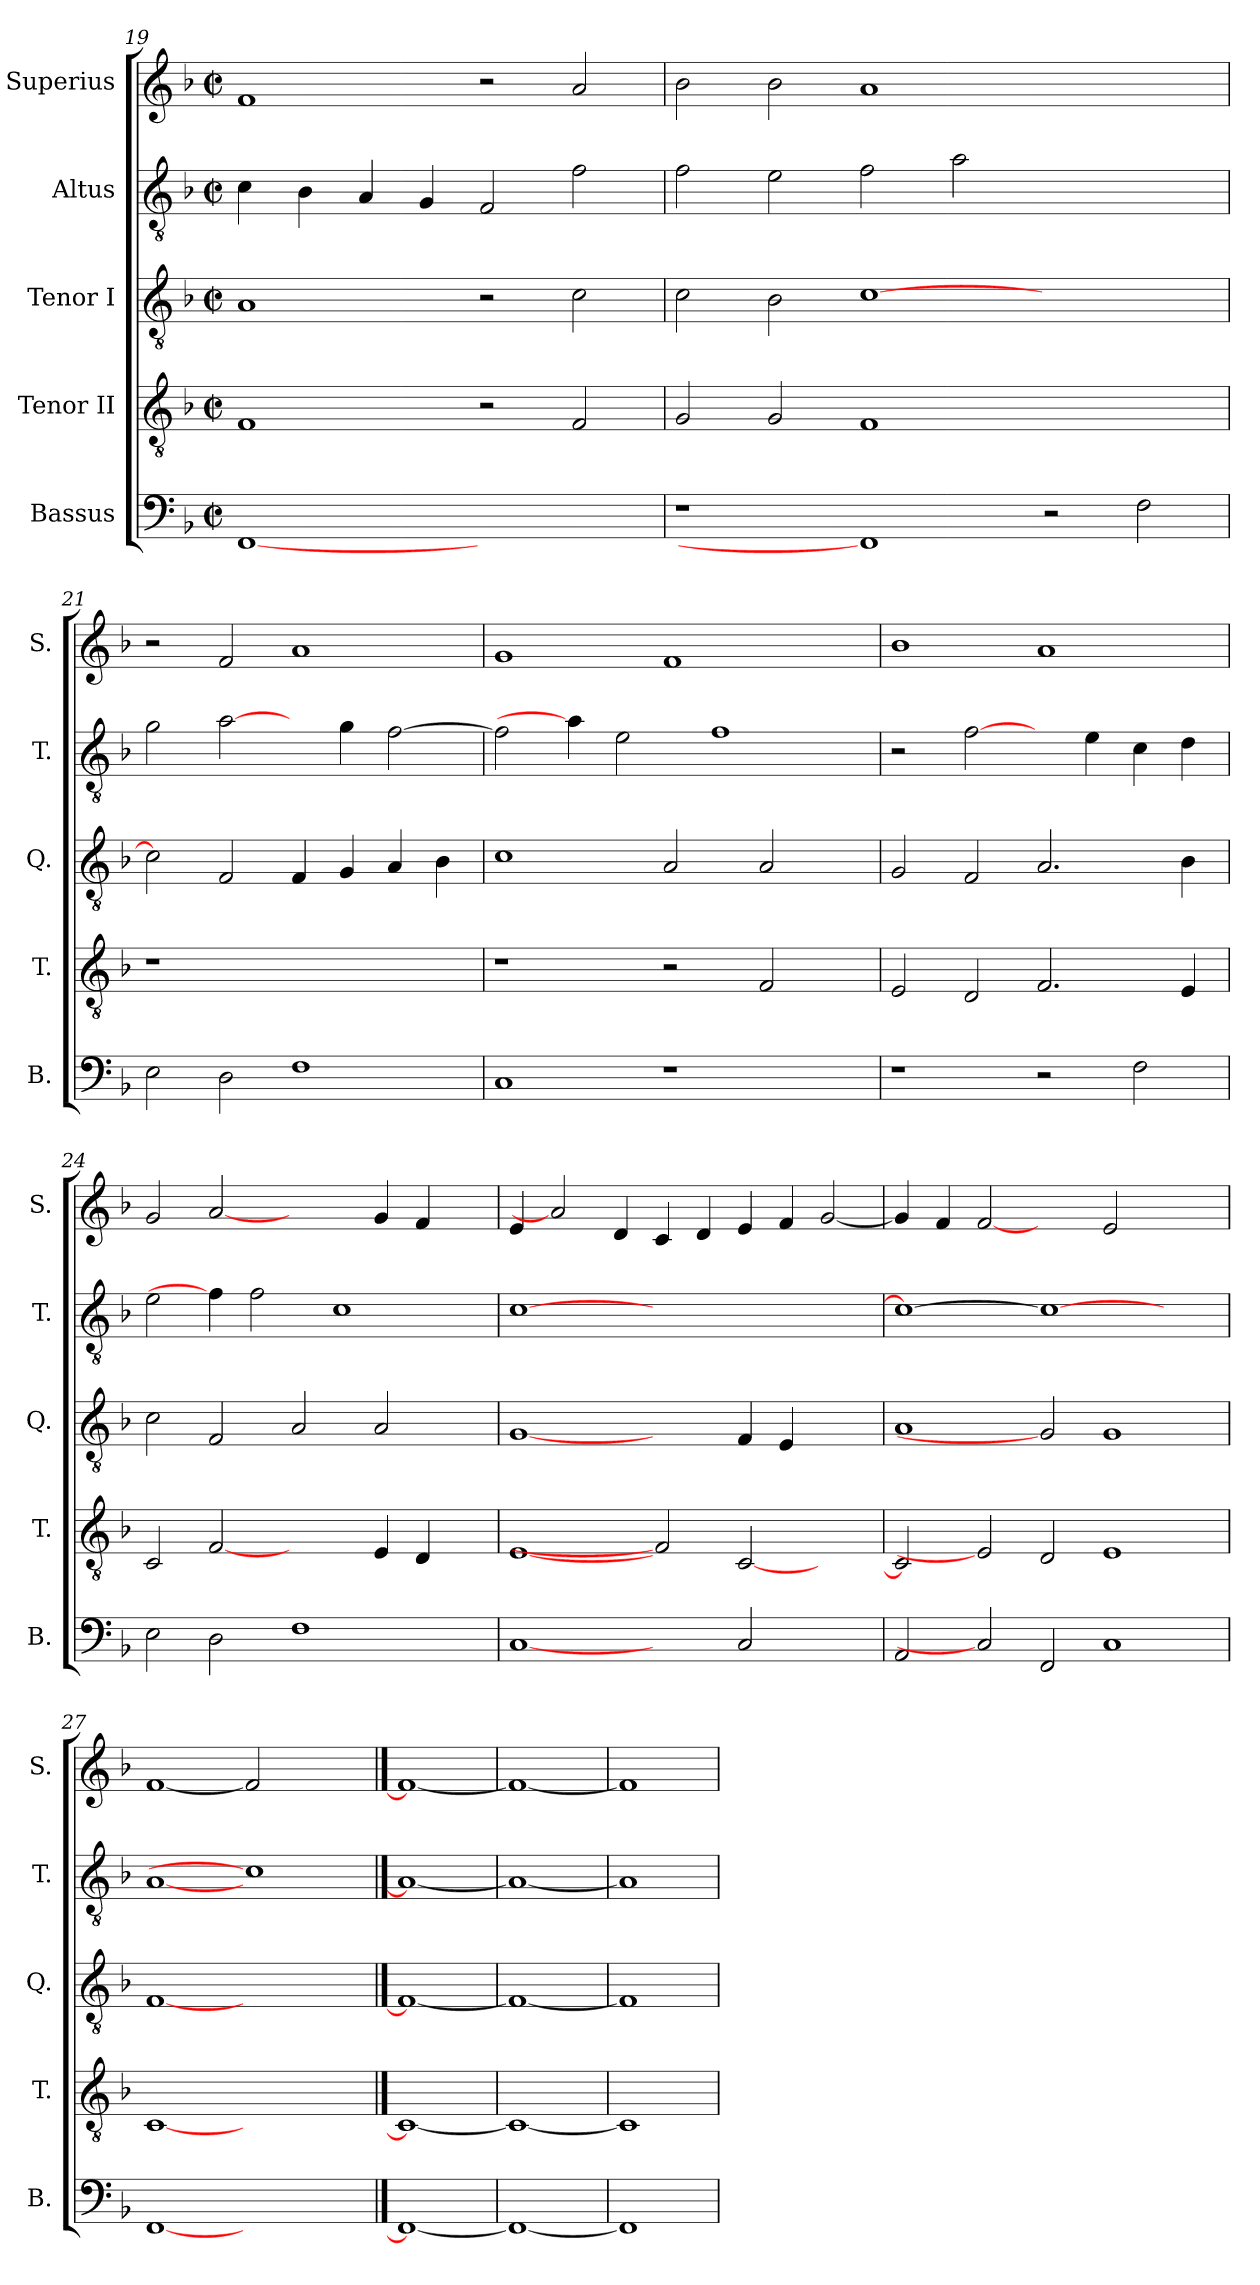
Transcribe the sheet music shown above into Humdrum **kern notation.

**kern	**kern	**kern	**kern	**kern
*part5	*part4	*part3	*part2	*part1
*staff5	*staff4	*staff3	*staff2	*staff1
*I"Bassus	*I"Tenor II	*I"Tenor I	*I"Altus	*I"Superius
*I'B.	*I'T.	*I'Q.	*I'T.	*I'S.
*clefF4	*clefGv2	*clefGv2	*clefGv2	*clefG2
*	*ITrd7c12	*ITrd7c12	*ITrd7c12	*
*k[b-]	*k[b-]	*k[b-]	*k[b-]	*k[b-]
*d:	*d:	*d:	*d:	*d:
*M2/2	*M2/2	*M2/2	*M2/2	*M2/2
*met(c|)	*met(c|)	*met(c|)	*met(c|)	*met(c|)
=19	=19	=19	=19	=19
[1FFi	1FFi	1AAi	4Ci\	1fi
.	.	.	4BB-i\	.
.	.	.	4AAi/	.
.	.	.	4GGi/	.
1ryy	2r	2r	2FFi/	2r
.	2FFi/	2Ci\	2Fi\	2ai/
=20	=20	=20	=20	=20
1r	2GGi/	2Ci\	2Fi\	2b-i\
.	2GGi/	2BB-i\	2Ei\	2b-i\
1FFi]	1FFi	[>1Ci	2Fi\	1ai
.	.	.	2Ai\	.
2r	1ryy	1ryy	1ryy	1ryy
2Fi\	.	.	.	.
!!LO:PB:g=z
=21	=21	=21	=21	=21
!	!LO:N:vis=1	!	!	!
2Ei\	1r	2Ci\]	2Gi\	2r
2Di\	.	2FFi/	[2Ai\	2fi/
1Fi	1ryy	4FFi/	4ryy	1ai
.	.	4GGi/	4Gi\	.
.	.	4AAi/	[>2Fi\	.
.	.	4BB-i\	.	.
=22	=22	=22	=22	=22
1Ci	1r	1Ci	2Fi\]	1gi
.	.	.	4Ai\]	.
.	.	.	2Ei\	.
1r	2r	2AAi/	.	1fi
.	.	.	1Fi	.
.	2FFi/	2AAi/	.	.
4ryy	4ryy	4ryy	.	4ryy
=23	=23	=23	=23	=23
1r	2EEi/	2GGi/	2r	1b-i
.	2DDi/	2FFi/	[2Fi\	.
2r	2.FFi/	2.AAi/	4ryy	1ai
.	.	.	4Ei\	.
2Fi\	.	.	4Ci\	.
.	4EEi/	4BB-i\	4Di\	.
!!LO:LB:g=z
=24	=24	=24	=24	=24
2Ei\	2CCi/	2Ci\	2Ei\	2gi/
2Di\	[2FFi	2FFi/	4Fi\]	[2ai
.	.	.	2Fi\	.
1Fi	2ryy	2AAi/	.	2ryy
.	.	.	1Ci	.
.	4EEi/	2AAi/	.	4gi/
.	4DDi/	.	.	4fi/
4ryy	4ryy	4ryy	.	4ryy
=25	=25	=25	=25	=25
[1Ci	[1EEi	[1GGi	[>1Ci	4ei/
.	.	.	.	2ai]
.	.	.	.	4di/
2ryy	2FFi]	2ryy	1.ryy	4ci/
.	.	.	.	4di/
2Ci/	[<2CCi/	4FFi/	.	4ei/
.	.	4EEi/	.	4fi/
2ryy	2ryy	2ryy	.	[<2gi/
=26	=26	=26	=26	=26
2AAi/	2CCi/]	1AAi	1Ci_>	4gi/]
.	.	.	.	4fi/
2Ci]	2EEi]	.	.	[2fi
2FFi/	2DDi/	2GGi]	1Ci_	2ryy
1Ci	1EEi	1GGi	.	2ei/
.	.	.	2ryy	2ryy
=27	=27	=27	=27	=27
[1FFi	[1CCi	[1FFi	[1AAi	[1fi
1ryy	1ryy	1ryy	1Ci]	2fi]
.	.	.	.	2ryy
==28	==28	==28	==28	==28
1FFi_	1CCi_	1FFi_	1AAi_	1fi_
=29	=29	=29	=29	=29
1FFi_	1CCi_	1FFi_	1AAi_	1fi_
=30	=30	=30	=30	=30
1FFi]	1CCi]	1FFi]	1AAi]	1fi]
=	=	=	=	=
*-	*-	*-	*-	*-
